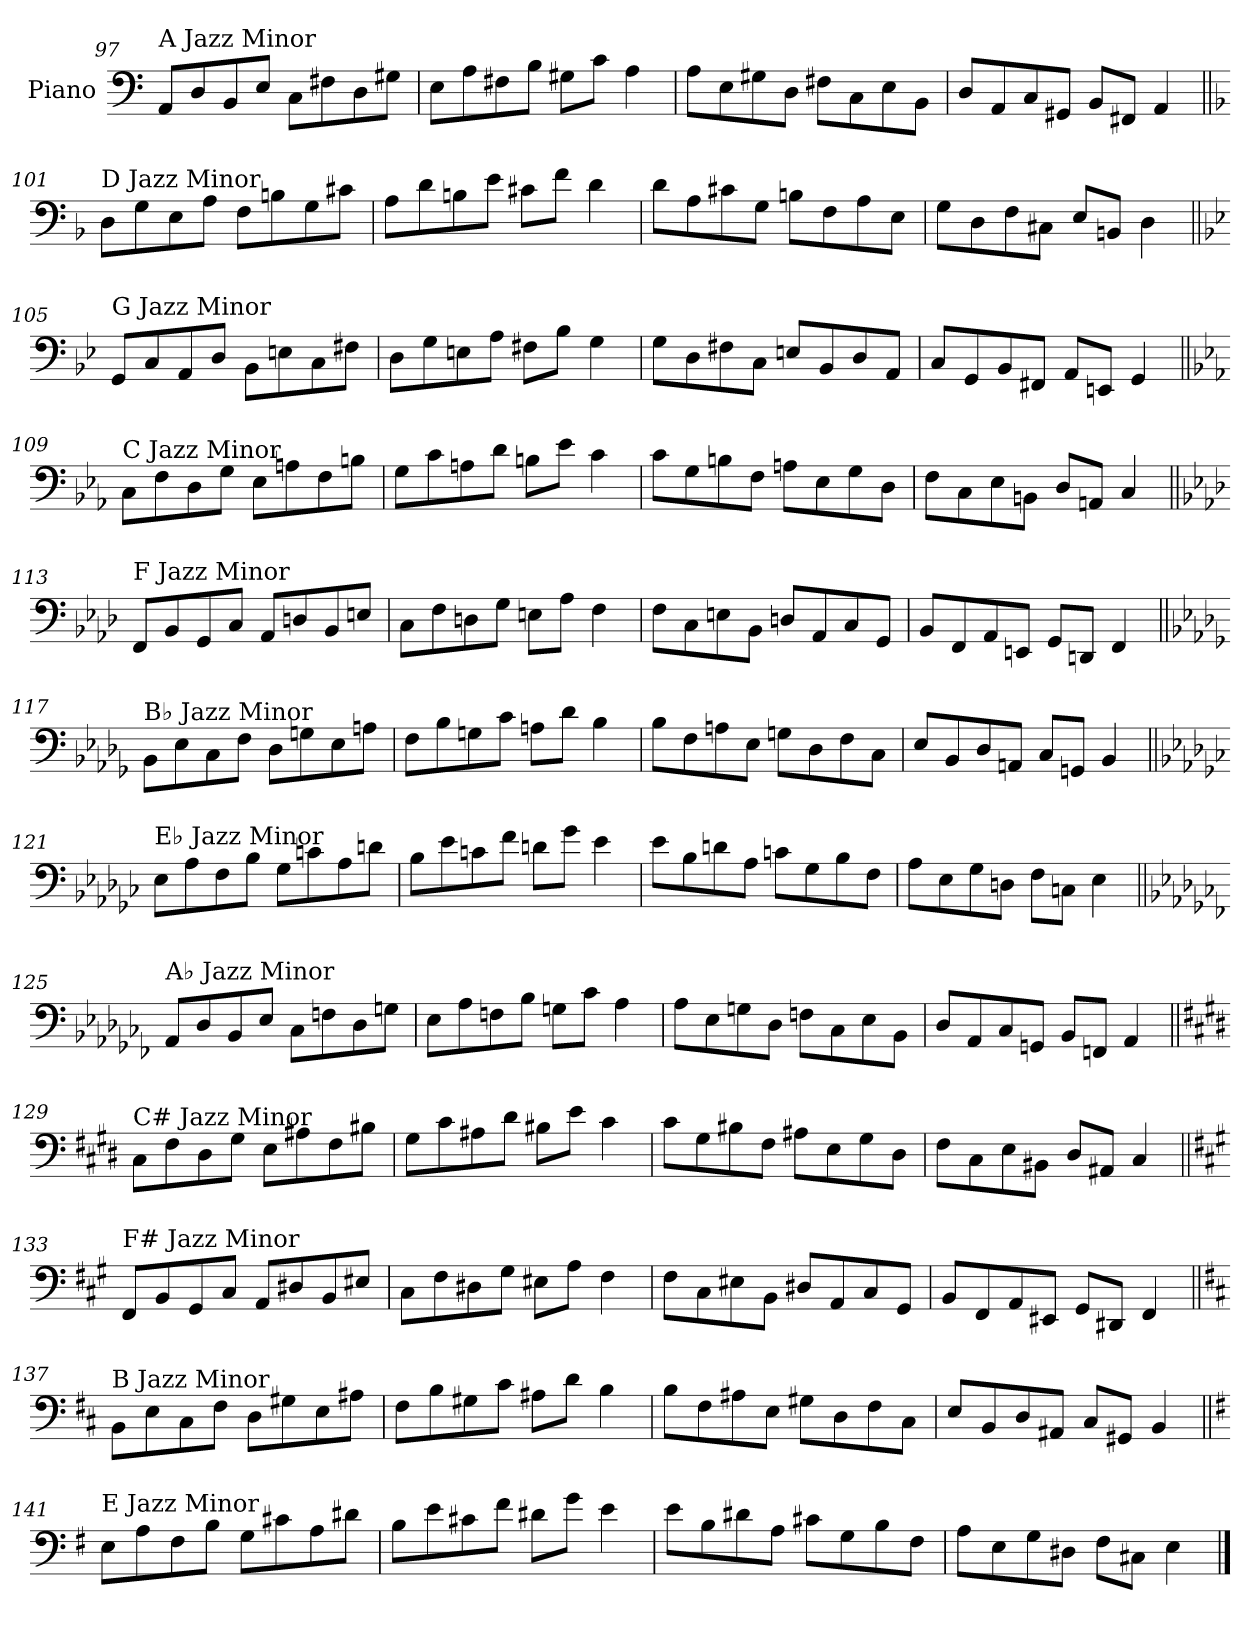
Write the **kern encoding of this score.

**kern
*part1
*staff1
*I"Piano
*I'Pno.
!!LO:PB:g=z
*clefF4
*k[]
=97
!LO:TX:a:t=A Jazz Minor
8AA/L
8D/
8BB/
8E/J
8C\L
8F#X\
8D\
8G#X\J
=98
8E\L
8A\
8F#X\
8B\J
8G#X\L
8c\J
4A\
=99
8A\L
8E\
8G#X\
8D\J
8F#X\L
8C\
8E\
8BB\J
=100
8D/L
8AA/
8C/
8GG#X/J
8BB/L
8FF#X/J
4AA/
!!LO:LB:g=z
=101||
*k[b-]
!LO:TX:a:t=D Jazz Minor
8D\L
8G\
8E\
8A\J
8F\L
8Bn\
8G\
8c#X\J
=102
8A\L
8d\
8Bn\
8e\J
8c#X\L
8f\J
4d\
=103
8d\L
8A\
8c#X\
8G\J
8Bn\L
8F\
8A\
8E\J
=104
8G\L
8D\
8F\
8C#X\J
8E/L
8BBn/J
4D\
!!LO:LB:g=z
=105||
*k[b-e-]
!LO:TX:a:t=G Jazz Minor
8GG/L
8C/
8AA/
8D/J
8BB-\L
8En\
8C\
8F#X\J
=106
8D\L
8G\
8En\
8A\J
8F#X\L
8B-\J
4G\
=107
8G\L
8D\
8F#X\
8C\J
8En/L
8BB-/
8D/
8AA/J
=108
8C/L
8GG/
8BB-/
8FF#X/J
8AA/L
8EEn/J
4GG/
!!LO:LB:g=z
=109||
*k[b-e-a-]
!LO:TX:a:t=C Jazz Minor
8C\L
8F\
8D\
8G\J
8E-\L
8An\
8F\
8Bn\J
=110
8G\L
8c\
8An\
8d\J
8Bn\L
8e-\J
4c\
=111
8c\L
8G\
8Bn\
8F\J
8An\L
8E-\
8G\
8D\J
=112
8F\L
8C\
8E-\
8BBn\J
8D/L
8AAn/J
4C/
!!LO:LB:g=z
=113||
*k[b-e-a-d-]
!LO:TX:a:t=F Jazz Minor
8FF/L
8BB-/
8GG/
8C/J
8AA-/L
8Dn/
8BB-/
8En/J
=114
8C\L
8F\
8Dn\
8G\J
8En\L
8A-\J
4F\
=115
8F\L
8C\
8En\
8BB-\J
8Dn/L
8AA-/
8C/
8GG/J
=116
8BB-/L
8FF/
8AA-/
8EEn/J
8GG/L
8DDn/J
4FF/
!!LO:LB:g=z
=117||
*k[b-e-a-d-g-]
!LO:TX:a:t=B♭ Jazz Minor
8BB-\L
8E-\
8C\
8F\J
8D-\L
8Gn\
8E-\
8An\J
=118
8F\L
8B-\
8Gn\
8c\J
8An\L
8d-\J
4B-\
=119
8B-\L
8F\
8An\
8E-\J
8Gn\L
8D-\
8F\
8C\J
=120
8E-/L
8BB-/
8D-/
8AAn/J
8C/L
8GGn/J
4BB-/
!!LO:LB:g=z
=121||
*k[b-e-a-d-g-c-]
!LO:TX:a:t=E♭ Jazz Minor
8E-\L
8A-\
8F\
8B-\J
8G-\L
8cn\
8A-\
8dn\J
=122
8B-\L
8e-\
8cn\
8f\J
8dn\L
8g-\J
4e-\
=123
8e-\L
8B-\
8dn\
8A-\J
8cn\L
8G-\
8B-\
8F\J
=124
8A-\L
8E-\
8G-\
8Dn\J
8F\L
8Cn\J
4E-\
!!LO:LB:g=z
=125||
*k[b-e-a-d-g-c-f-]
!LO:TX:a:t=A♭ Jazz Minor
8AA-/L
8D-/
8BB-/
8E-/J
8C-\L
8Fn\
8D-\
8Gn\J
=126
8E-\L
8A-\
8Fn\
8B-\J
8Gn\L
8c-\J
4A-\
=127
8A-\L
8E-\
8Gn\
8D-\J
8Fn\L
8C-\
8E-\
8BB-\J
=128
8D-/L
8AA-/
8C-/
8GGn/J
8BB-/L
8FFn/J
4AA-/
!!LO:LB:g=z
=129||
*k[f#c#g#d#]
!LO:TX:a:t=C# Jazz Minor
8C#\L
8F#\
8D#\
8G#\J
8E\L
8A#X\
8F#\
8B#X\J
=130
8G#\L
8c#\
8A#X\
8d#\J
8B#X\L
8e\J
4c#\
=131
8c#\L
8G#\
8B#X\
8F#\J
8A#X\L
8E\
8G#\
8D#\J
=132
8F#\L
8C#\
8E\
8BB#X\J
8D#/L
8AA#X/J
4C#/
!!LO:LB:g=z
=133||
*k[f#c#g#]
!LO:TX:a:t=F# Jazz Minor
8FF#/L
8BB/
8GG#/
8C#/J
8AA/L
8D#X/
8BB/
8E#X/J
=134
8C#\L
8F#\
8D#X\
8G#\J
8E#X\L
8A\J
4F#\
=135
8F#\L
8C#\
8E#X\
8BB\J
8D#X/L
8AA/
8C#/
8GG#/J
=136
8BB/L
8FF#/
8AA/
8EE#X/J
8GG#/L
8DD#X/J
4FF#/
!!LO:LB:g=z
=137||
*k[f#c#]
!LO:TX:a:t=B Jazz Minor
8BB\L
8E\
8C#\
8F#\J
8D\L
8G#X\
8E\
8A#X\J
=138
8F#\L
8B\
8G#X\
8c#\J
8A#X\L
8d\J
4B\
=139
8B\L
8F#\
8A#X\
8E\J
8G#X\L
8D\
8F#\
8C#\J
=140
8E/L
8BB/
8D/
8AA#X/J
8C#/L
8GG#X/J
4BB/
!!LO:LB:g=z
=141||
*k[f#]
!LO:TX:a:t=E Jazz Minor
8E\L
8A\
8F#\
8B\J
8G\L
8c#X\
8A\
8d#X\J
=142
8B\L
8e\
8c#X\
8f#\J
8d#X\L
8g\J
4e\
=143
8e\L
8B\
8d#X\
8A\J
8c#X\L
8G\
8B\
8F#\J
=144
8A\L
8E\
8G\
8D#X\J
8F#\L
8C#X\J
4E\
==
*-
